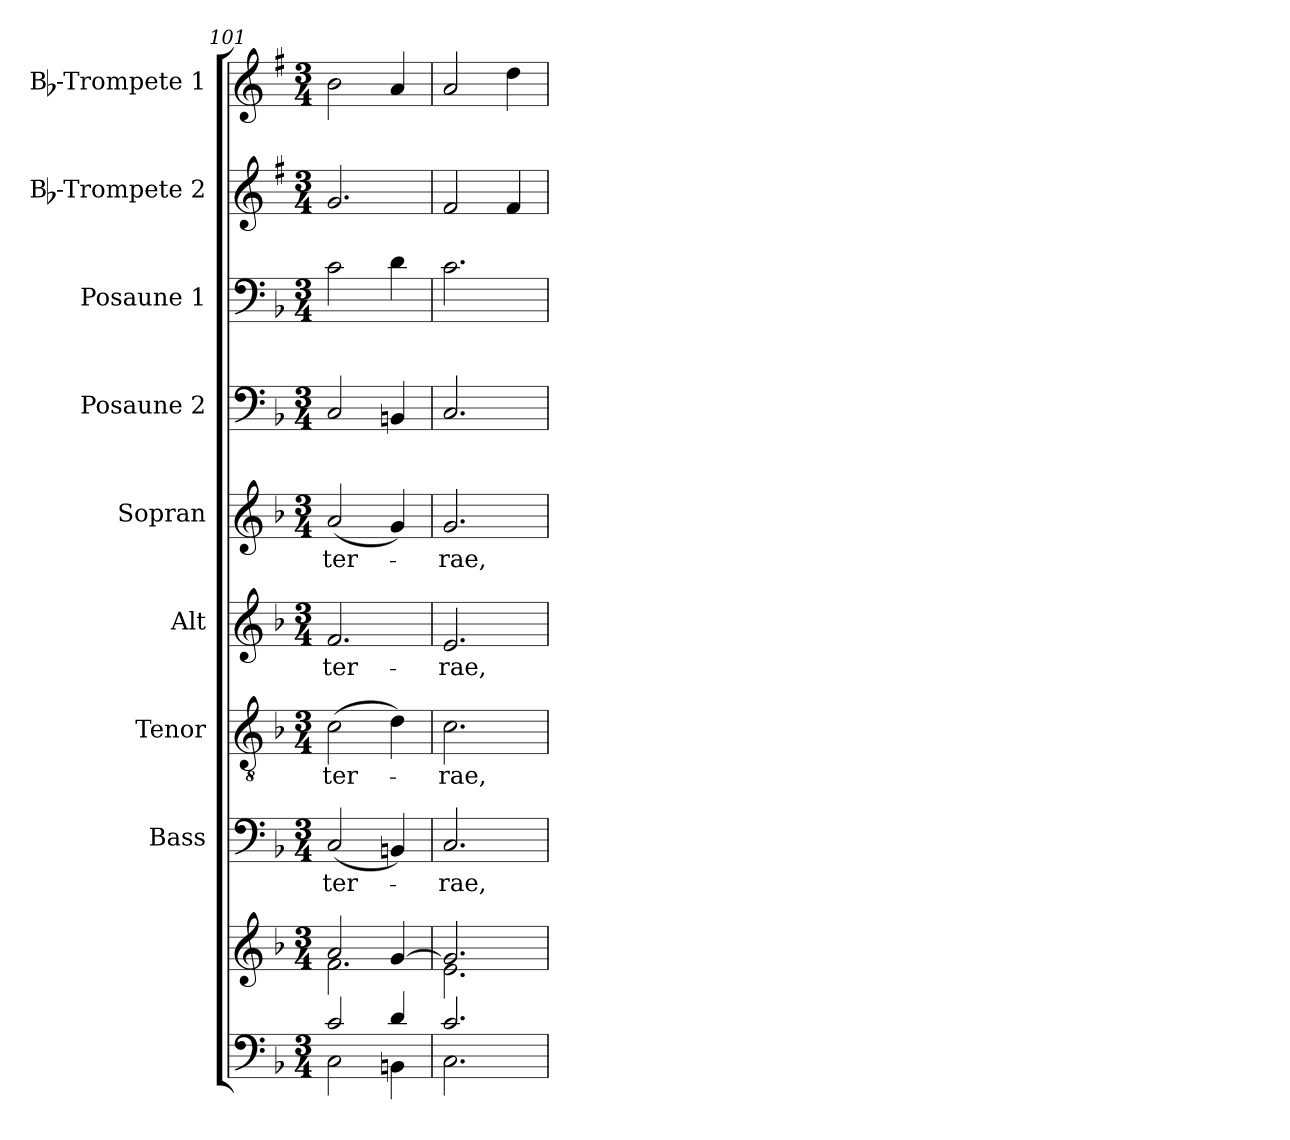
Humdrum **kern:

**kern	**kern	**kern	**text	**kern	**text	**kern	**text	**kern	**text	**kern	**kern	**kern	**kern
*part9	*part9	*part8	*part8	*part7	*part7	*part6	*part6	*part5	*part5	*part4	*part3	*part2	*part1
*staff10	*staff9	*staff8	*staff8	*staff7	*staff7	*staff6	*staff6	*staff5	*staff5	*staff4	*staff3	*staff2	*staff1
*	*	*I"Bass	*	*I"Tenor	*	*I"Alt	*	*I"Sopran	*	*I"Posaune 2	*I"Posaune 1	*I"Bb-Trompete 2	*I"Bb-Trompete 1
*	*	*I'B.	*	*I'T.	*	*I'A.	*	*I'S.	*	*I'Pos. 2	*I'Pos. 1	*I'Bb Trp. 2	*I'Bb Trp. 1
*clefF4	*clefG2	*clefF4	*	*clefGv2	*	*clefG2	*	*clefG2	*	*clefF4	*clefF4	*clefG2	*clefG2
*	*	*	*	*	*	*	*	*	*	*	*	*ITrd1c2	*ITrd1c2
*k[b-]	*k[b-]	*k[b-]	*	*k[b-]	*	*k[b-]	*	*k[b-]	*	*k[b-]	*k[b-]	*k[b-]	*k[b-]
*F:	*F:	*F:	*	*F:	*	*F:	*	*F:	*	*F:	*F:	*F:	*F:
*M3/4	*M3/4	*M3/4	*	*M3/4	*	*M3/4	*	*M3/4	*	*M3/4	*M3/4	*M3/4	*M3/4
=101	=101	=101	=101	=101	=101	=101	=101	=101	=101	=101	=101	=101	=101
*^	*^	*	*	*	*	*	*	*	*	*	*	*	*
!	!	!	!	!	!LO:LY:b	!	!LO:LY:b	!	!LO:LY:b	!	!LO:LY:b	!	!	!	!
2c/	2C\	2a/	2.f\	(<2C/	ter-	(>2c\	ter-	2.f/	ter-	(<2a/	ter-	2C/	2c\	2.f/	2a\
4d/	4BBn\	[>4g/	.	4BBn/)	.	4d\)	.	.	.	4g/)	.	4BBn/	4d\	.	4g/
=102	=102	=102	=102	=102	=102	=102	=102	=102	=102	=102	=102	=102	=102	=102	=102
!	!	!	!	!	!LO:LY:b	!	!LO:LY:b	!	!LO:LY:b	!	!LO:LY:b	!	!	!	!
2.c/	2.C\	2.g/]	2.e\	2.C/	-rae,	2.c\	-rae,	2.e/	-rae,	2.g/	-rae,	2.C/	2.c\	2e/	2g/
.	.	.	.	.	.	.	.	.	.	.	.	.	.	4e/	4cc\
*v	*v	*	*	*	*	*	*	*	*	*	*	*	*	*	*
*	*v	*v	*	*	*	*	*	*	*	*	*	*	*	*
=	=	=	=	=	=	=	=	=	=	=	=	=	=
*-	*-	*-	*-	*-	*-	*-	*-	*-	*-	*-	*-	*-	*-
